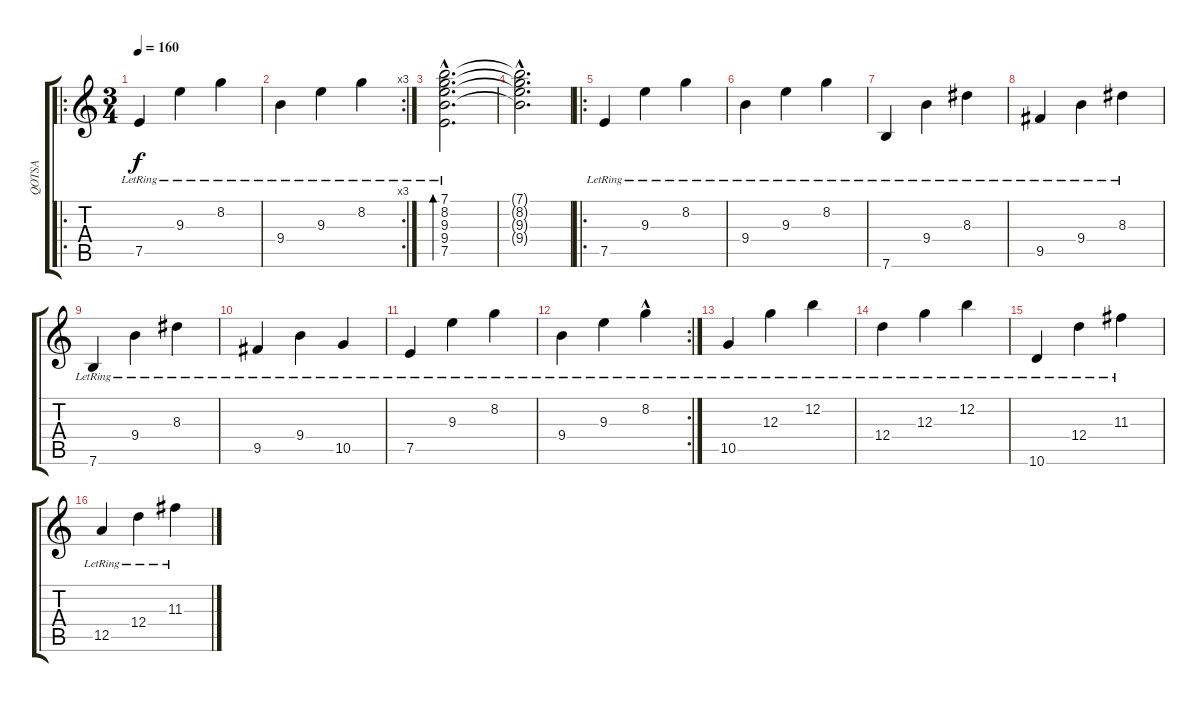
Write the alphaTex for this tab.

\track ("QOTSA" "QOTSA") {instrument acousticguitarsteel}
\staff {score tabs}
\tuning (E4 B3 G3 D3 A2 E2) {hide}
\ro
\ts (3 4)
\tempo 160
\clef g2
\ks c
7.5{lr}.4{dy f instrument acousticguitarsteel} 9.3{lr}.4 8.2{lr}.4 |
\rc 3
9.4{lr}.4 9.3{lr}.4 8.2{lr}.4 |
(7.1{hac lr} 8.2{hac lr} 9.3{hac lr} 9.4{hac lr} 7.5{hac lr}).2{d bd 480} |
(7.1{hac t} 8.2{hac t} 9.3{hac t} 9.4{hac t}).2{d} |
\ro
7.5{lr}.4 9.3{lr}.4 8.2{lr}.4 |
9.4{lr}.4 9.3{lr}.4 8.2{lr}.4 |
7.6{lr}.4 9.4{lr}.4 8.3{lr}.4 |
9.5{lr}.4 9.4{lr}.4 8.3{lr}.4 |
7.6{lr}.4 9.4{lr}.4 8.3{lr}.4 |
9.5{lr}.4 9.4{lr}.4 10.5{lr}.4 |
7.5{lr}.4 9.3{lr}.4 8.2{lr}.4 |
\rc 2
9.4{lr}.4 9.3{lr}.4 8.2{hac lr}.4 |
10.5{lr}.4 12.3{lr}.4 12.2{lr}.4 |
12.4{lr}.4 12.3{lr}.4 12.2{lr}.4 |
10.6{lr}.4 12.4{lr}.4 11.3{lr}.4 |
12.5{lr}.4 12.4{lr}.4 11.3{lr}.4
